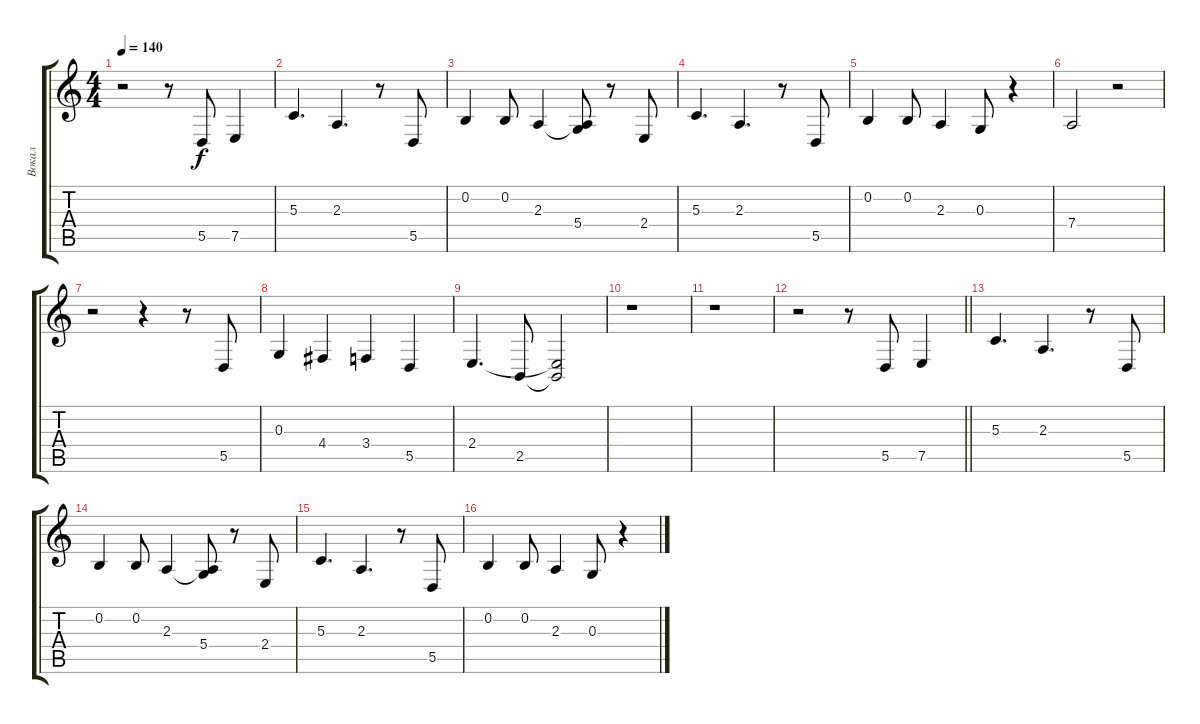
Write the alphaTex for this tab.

\track ("Вокал" "Вокал") {instrument drawbarorgan}
\staff {score tabs}
\tuning (E4 B3 G3 D3 A2 E2) {hide}
\ts (4 4)
\tempo 140
\clef g2
\ks c
r.2{dy f} r.8 5.5.8 7.5.4 |
5.3.4{d} 2.3.4{d} r.8 5.5.8 |
0.2.4 0.2.8 2.3.4 (2.3{t} 5.4).8 r.8 2.4.8 |
5.3.4{d} 2.3.4{d} r.8 5.5.8 |
0.2.4 0.2.8 2.3.4 0.3.8 r.4 |
7.4.2 r.2 |
r.2 r.4 r.8 5.5.8 |
0.3.4 4.4.4 3.4.4 5.5.4 |
2.4.4{d} 2.5.8 (2.4{t} 2.5{t}).2 |
r.1 |
r.1 |
\barLineRight lightlight
r.2 r.8 5.5.8 7.5.4 |
5.3.4{d} 2.3.4{d} r.8 5.5.8 |
0.2.4 0.2.8 2.3.4 (2.3{t} 5.4).8 r.8 2.4.8 |
5.3.4{d} 2.3.4{d} r.8 5.5.8 |
0.2.4 0.2.8 2.3.4 0.3.8 r.4
